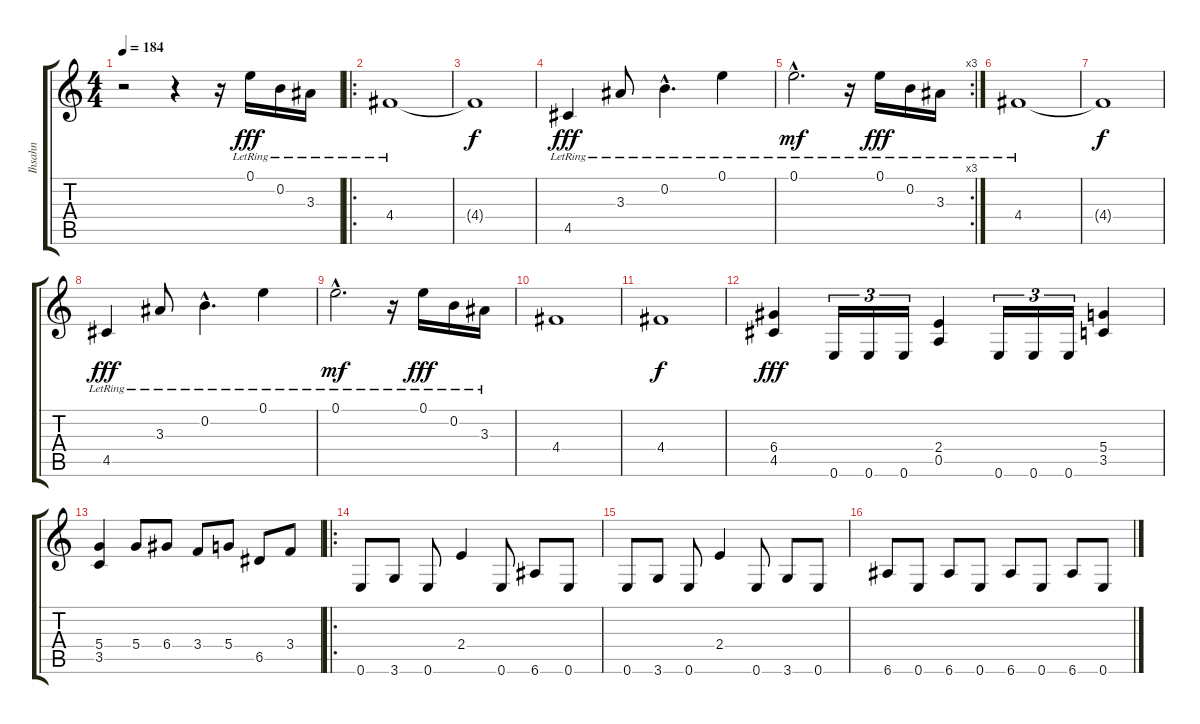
\track ("Ihsahn" "Ihsahn") {instrument distortionguitar}
\staff {score tabs}
\tuning (E4 B3 G3 D3 A2 E2) {hide}
\ts (4 4)
\tempo 184
\clef g2
\ks c
r.2{dy fff instrument distortionguitar} r.4 r.16 0.1{lr}.16 0.2{lr}.16 3.3{lr}.16 |
\ro
4.4{lr}.1 |
4.4{t}.1{dy f} |
4.5{lr}.4{dy fff} 3.3{lr}.8 0.2{hac lr}.4{d} 0.1{lr}.4 |
\rc 3
0.1{hac lr}.2{d dy mf} r.16 0.1{lr}.16{dy fff} 0.2{lr}.16 3.3{lr}.16 |
4.4{lr}.1 |
4.4{t}.1{dy f} |
4.5{lr}.4{dy fff} 3.3{lr}.8 0.2{hac lr}.4{d} 0.1{lr}.4 |
0.1{hac lr}.2{d dy mf} r.16 0.1{lr}.16{dy fff} 0.2{lr}.16 3.3{lr}.16 |
4.4.1 |
4.4.1{dy f} |
(6.4 4.5).4{dy fff} 0.6.16{tu (3 2)} 0.6.16{tu (3 2)} 0.6.16{tu (3 2)} (2.4 0.5).4 0.6.16{tu (3 2)} 0.6.16{tu (3 2)} 0.6.16{tu (3 2)} (5.4 3.5).4 |
(5.4 3.5).4 5.4.8 6.4.8 3.4.8 5.4.8 6.5.8 3.4.8 |
\ro
0.6.8 3.6.8 0.6.8 2.4.4 0.6.8 6.6.8 0.6.8 |
0.6.8 3.6.8 0.6.8 2.4.4 0.6.8 3.6.8 0.6.8 |
6.6.8 0.6.8 6.6.8 0.6.8 6.6.8 0.6.8 6.6.8 0.6.8
